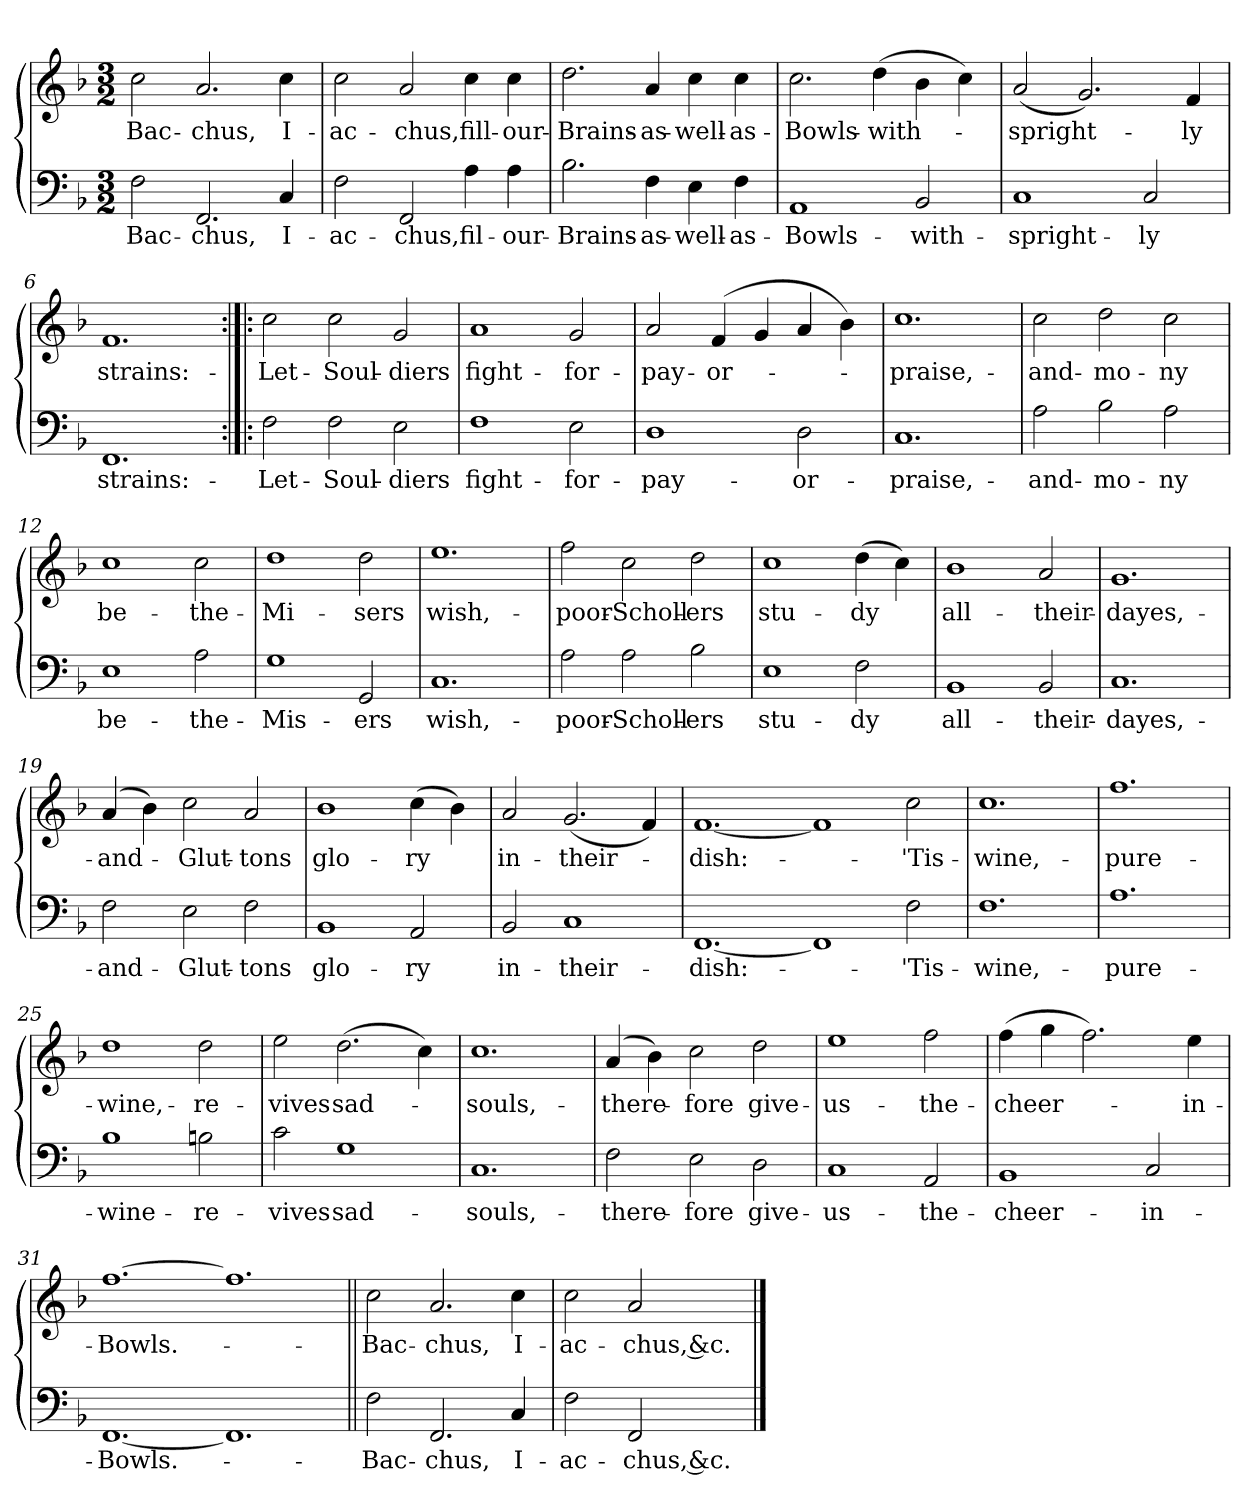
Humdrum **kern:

**kern	**text	**kern	**text
*part2	*part2	*part1	*part1
*staff2	*staff2	*staff1	*staff1
*clefF4	*	*clefG2	*
*k[b-]	*	*k[b-]	*
*F:	*	*F:	*
*M3/2	*	*M3/2	*
=1	=1	=1	=1
!	!LO:LY:i	!	!LO:LY:i
2F\	Bac-	2cc\	Bac-
!	!LO:LY:i	!	!LO:LY:i
2.FF/	-chus,	2.a/	-chus,
!	!LO:LY:i	!	!LO:LY:i
4C/	I-	4cc\	I-
=2	=2	=2	=2
!	!LO:LY:i	!	!LO:LY:i
2F\	-ac-	2cc\	-ac-
!	!LO:LY:i	!	!LO:LY:i
2FF/	-chus,	2a/	-chus,
4A\	fil-	4cc\	fill-
4A\	our-	4cc\	our-
=3	=3	=3	=3
2.B-\	Brains-	2.dd\	Brains-
4F\	as-	4a/	as-
4E\	well-	4cc\	well-
4F\	as-	4cc\	as-
=4	=4	=4	=4
1AA/	Bowls-	2.cc\	Bowls-
.	.	(4dd\	with-
2BB-/	with-	4b-\	.
.	.	4cc\)	.
=5	=5	=5	=5
1C/	spright-	(2a/	spright-
.	.	2.g/)	.
2C/	-ly	.	.
.	.	4f/	-ly
=6	=6	=6	=6
1.FF/	strains:-	1.f/	strains:-
!!LO:LB:g=z
=7:|!|:	=7:|!|:	=7:|!|:	=7:|!|:
2F\	Let-	2cc\	Let-
2F\	Soul-	2cc\	Soul-
2E\	-diers	2g/	-diers
=8	=8	=8	=8
1F\	fight-	1a/	fight-
2E\	for-	2g/	for-
=9	=9	=9	=9
1D\	pay-	2a/	pay-
.	.	(4f/	or-
.	.	4g/	.
2D\	or-	4a/	.
.	.	4b-\)	.
=10	=10	=10	=10
1.C/	praise,-	1.cc\	praise,-
=11	=11	=11	=11
2A\	and-	2cc\	and-
2B-\	mo-	2dd\	mo-
2A\	-ny	2cc\	-ny
=12	=12	=12	=12
1E\	be-	1cc\	be-
2A\	the-	2cc\	the-
!!LO:LB:g=z
=13	=13	=13	=13
1G\	Mis-	1dd\	Mi-
2GG/	-ers	2dd\	-sers
=14	=14	=14	=14
1.C/	wish,-	1.ee\	wish,-
=15	=15	=15	=15
2A\	poor-	2ff\	poor-
2A\	Scholl-	2cc\	Scholl-
2B-\	-ers	2dd\	-ers
=16	=16	=16	=16
1E\	stu-	1cc\	stu-
2F\	-dy	(4dd\	-dy
.	.	4cc\)	.
=17	=17	=17	=17
1BB-/	all-	1b-\	all-
2BB-/	their-	2a/	their-
=18	=18	=18	=18
1.C/	dayes,-	1.g/	dayes,-
=19	=19	=19	=19
2F\	and-	(4a/	and-
.	.	4b-\)	.
2E\	Glut-	2cc\	Glut-
2F\	-tons	2a/	-tons
!!LO:LB:g=z
=20	=20	=20	=20
1BB-/	glo-	1b-\	glo-
2AA/	-ry	(4cc\	-ry
.	.	4b-\)	.
=21	=21	=21	=21
2BB-/	in-	2a/	in-
1C/	their-	(2.g/	their-
.	.	4f/)	.
=22	=22	=22	=22
[1.FF/	dish:-	[1.f/	dish:-
1FF/]	.	1f/]	.
2F\	'Tis-	2cc\	'Tis-
=23	=23	=23	=23
1.F\	wine,-	1.cc\	wine,-
=24	=24	=24	=24
1.A\	pure-	1.ff\	pure-
=25	=25	=25	=25
1B-\	wine-	1dd\	wine,-
2Bn\	re-	2dd\	re-
=26	=26	=26	=26
2c\	-vives	2ee\	-vives
1G\	sad-	(2.dd\	sad-
.	.	4cc\)	.
!!LO:LB:g=z
=27	=27	=27	=27
1.C/	souls,-	1.cc\	souls,-
=28	=28	=28	=28
2F\	there-	(4a/	there-
.	.	4b-\)	.
2E\	-fore	2cc\	-fore
2D\	give-	2dd\	give-
=29	=29	=29	=29
1C/	us-	1ee\	us-
2AA/	the-	2ff\	the-
=30	=30	=30	=30
1BB-/	cheer-	(4ff\	cheer-
.	.	4gg\	.
.	.	2.ff\)	.
2C/	in-	.	.
.	.	4ee\	in-
!!LO:PB:g=z
=31	=31	=31	=31
[1.FF/	Bowls.-	[1.ff\	Bowls.-
1.FF/]	.	1.ff\]	.
=32||	=32||	=32||	=32||
!	!LO:LY:i	!	!LO:LY:i
2F\	Bac-	2cc\	Bac-
!	!LO:LY:i	!	!LO:LY:i
2.FF/	-chus,	2.a/	-chus,
!	!LO:LY:i	!	!LO:LY:i
4C/	I-	4cc\	I-
=33	=33	=33	=33
!	!LO:LY:i	!	!LO:LY:i
2F\	-ac-	2cc\	-ac-
!	!LO:LY:i	!	!LO:LY:i
2FF/	-chus, &c.	2a/	-chus, &c.
2ryy	.	2ryy	.
==	==	==	==
*-	*-	*-	*-
